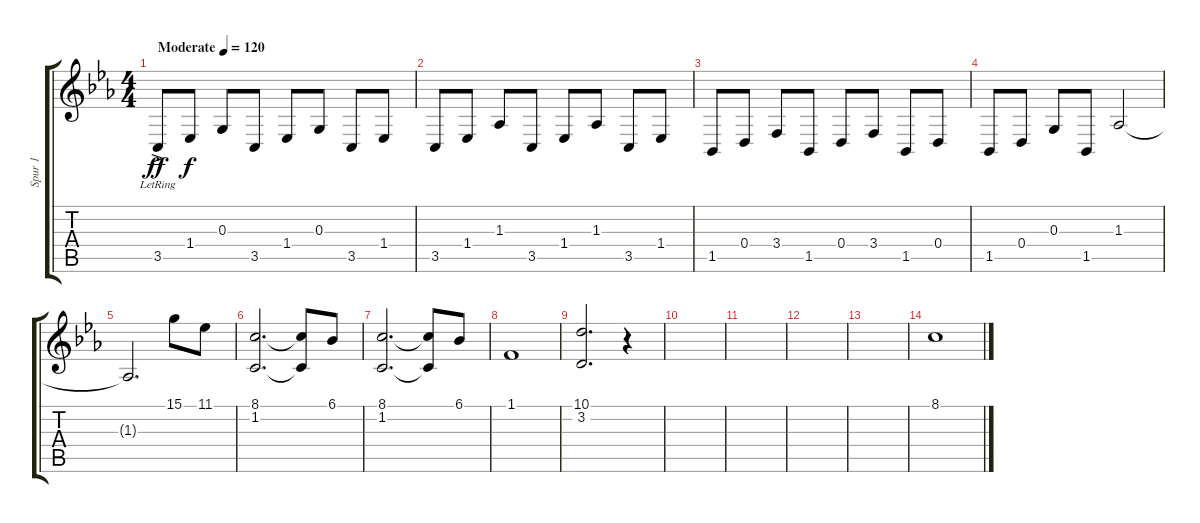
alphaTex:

\track ("Spur 1" "Spur 1") {instrument brightacousticpiano}
\staff {score tabs}
\tuning (E4 B3 G3 D3 A2 E2) {hide}
\ts (4 4)
\tempo (120 "Moderate")
\clef g2
\ks eb
3.5{ac lr}.8{dy ff instrument brightacousticpiano beam Up} 1.4.8{dy f beam Up} 0.3.8 3.5.8 1.4.8 0.3.8 3.5.8 1.4.8 |
3.5.8 1.4.8 1.3.8 3.5.8 1.4.8 1.3.8 3.5.8 1.4.8 |
1.5.8 0.4.8 3.4.8 1.5.8 0.4.8 3.4.8 1.5.8 0.4.8 |
1.5.8 0.4.8 0.3.8 1.5.8 1.3.2 |
1.3{t}.2{d} 15.1.8 11.1.8 |
(8.1 1.2).2{d} (8.1{t} 1.2{t}).8 6.1.8 |
(8.1 1.2).2{d} (8.1{t} 1.2{t}).8 6.1.8 |
1.1.1 |
(10.1 3.2).2{d} r.4 |
|
|
|
|
8.1.1
